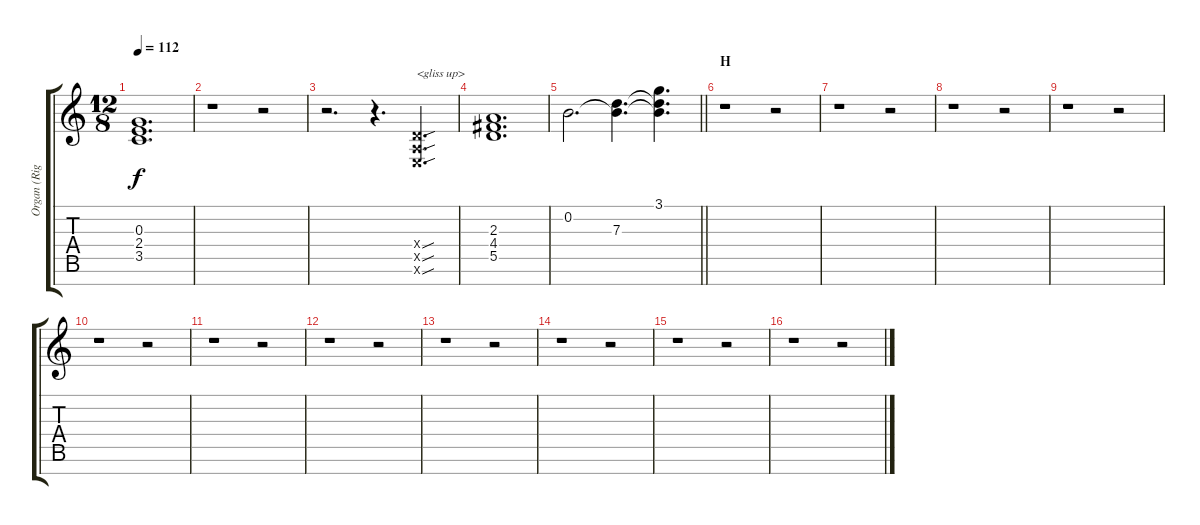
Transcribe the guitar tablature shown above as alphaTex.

\track ("Organ (Right Hand)" "Organ (Rig") {instrument drawbarorgan}
\staff {score tabs}
\tuning (E5 B4 G4 D4 A3 E3 B2) {hide}
\ts (12 8)
\tempo 112
\clef g2
\ks c
(0.3 2.4 3.5).1{d dy f} |
r.1 r.2 |
r.2{d} r.4{d} (0.4{sou x} 0.5{sou x} 0.6{sou x}).4{d txt "<gliss up>"} |
(2.3 4.4 5.5).1{d} |
\barLineRight lightlight
0.2.2{d} (0.2{t} 7.3).4{d} (3.1 0.2{t} 7.3{t}).4{d} |
\section ("" "H")
r.1 r.2 |
r.1 r.2 |
r.1 r.2 |
r.1 r.2 |
r.1 r.2 |
r.1 r.2 |
r.1 r.2 |
r.1 r.2 |
r.1 r.2 |
r.1 r.2 |
r.1 r.2
